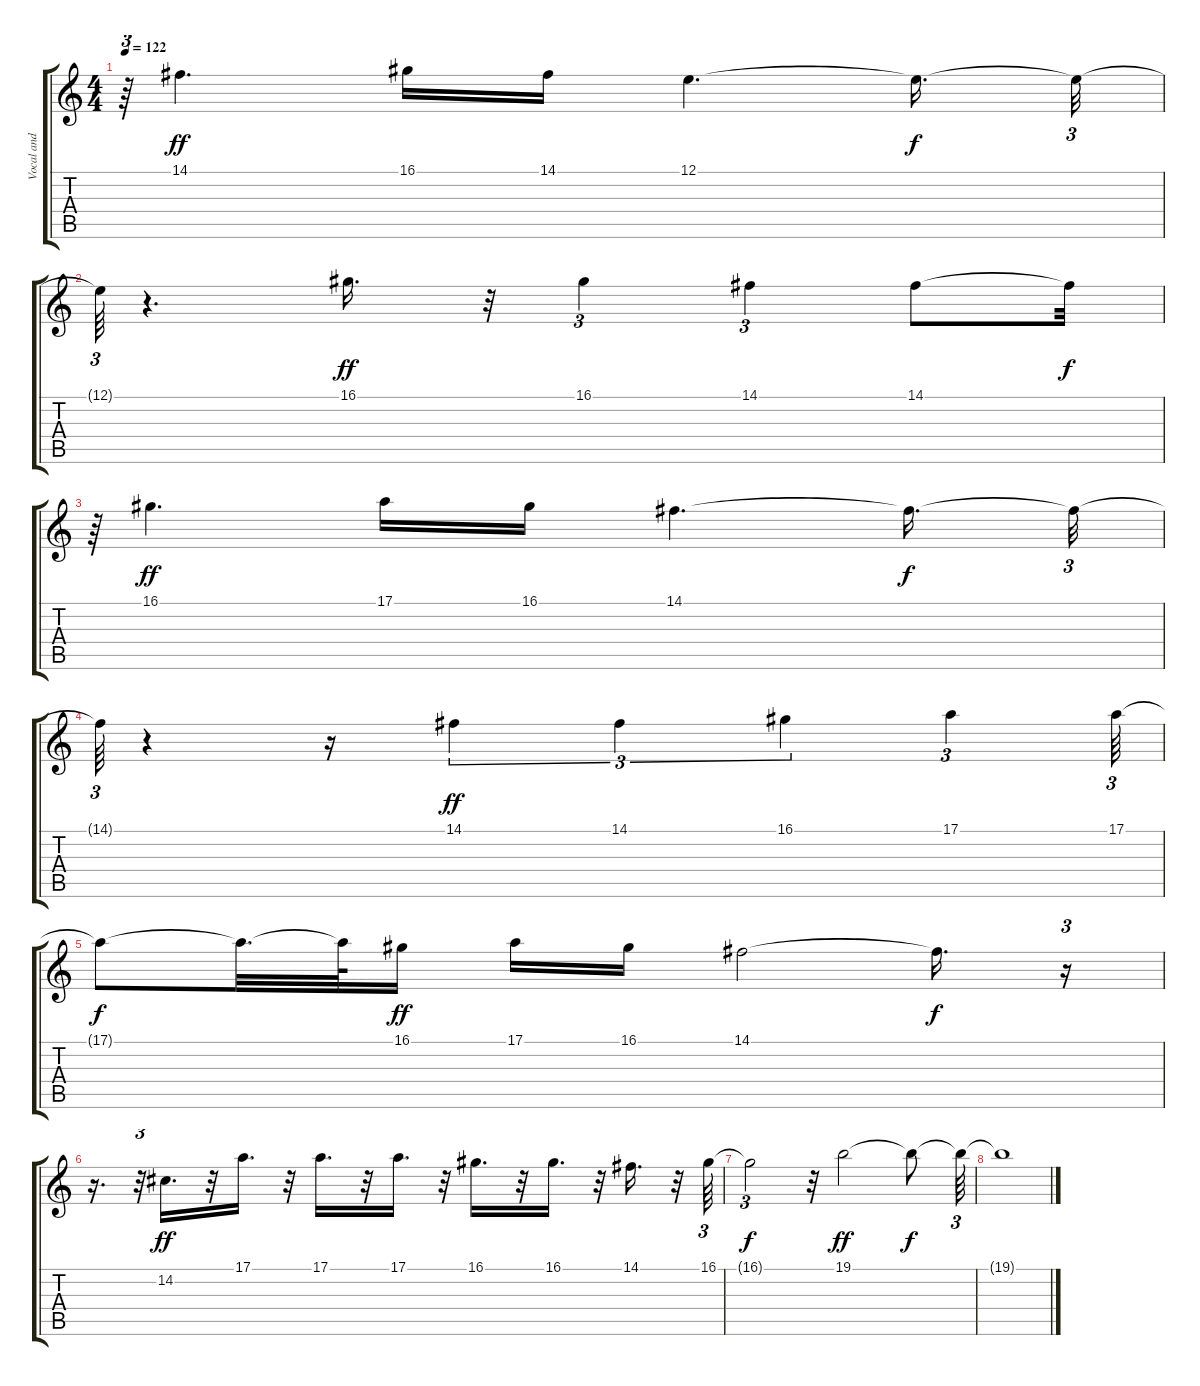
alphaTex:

\track ("Vocal and Telephone ring" "Vocal and ") {instrument flute}
\staff {score tabs}
\tuning (E4 B3 G3 D3 A2 E2) {hide}
\ts (4 4)
\tempo 122
\clef g2
\ks c
r.64{tu (3 2) dy f} 14.1.4{d dy ff} 16.1.16 14.1.16 12.1.4{d} 12.1{t}.16{d dy f} 12.1{t}.32{tu (3 2)} |
12.1{t}.64{tu (3 2)} r.4{d} 16.1.16{d dy ff} r.32 16.1.4{tu (3 2)} 14.1.4{tu (3 2)} 14.1.8 14.1{t}.32{dy f} |
r.64{tu (3 2)} 16.1.4{d dy ff} 17.1.16 16.1.16 14.1.4{d} 14.1{t}.16{d dy f} 14.1{t}.32{tu (3 2)} |
14.1{t}.64{tu (3 2)} r.4 r.16 14.1.4{tu (3 2) dy ff} 14.1.4{tu (3 2)} 16.1.4{tu (3 2)} 17.1.4{tu (3 2)} 17.1.64{tu (3 2)} |
17.1{t}.8{dy f} 17.1{t}.32{d} 17.1{t}.64 16.1.16{dy ff} 17.1.16 16.1.16 14.1.2 14.1{t}.16{d dy f} r.16{tu (3 2)} |
r.16{d} r.32{tu (3 2)} 14.2.16{d dy ff} r.32 17.1.16{d} r.32 17.1.16{d} r.32 17.1.16{d} r.32 16.1.16{d} r.32 16.1.16{d} r.32 14.1.16{d} r.32 16.1.64{tu (3 2)} |
16.1{t}.2{tu (3 2) dy f} r.32 19.1.2{dy ff} 19.1{t}.8{dy f} 19.1{t}.64{tu (3 2)} |
19.1{t}.1
